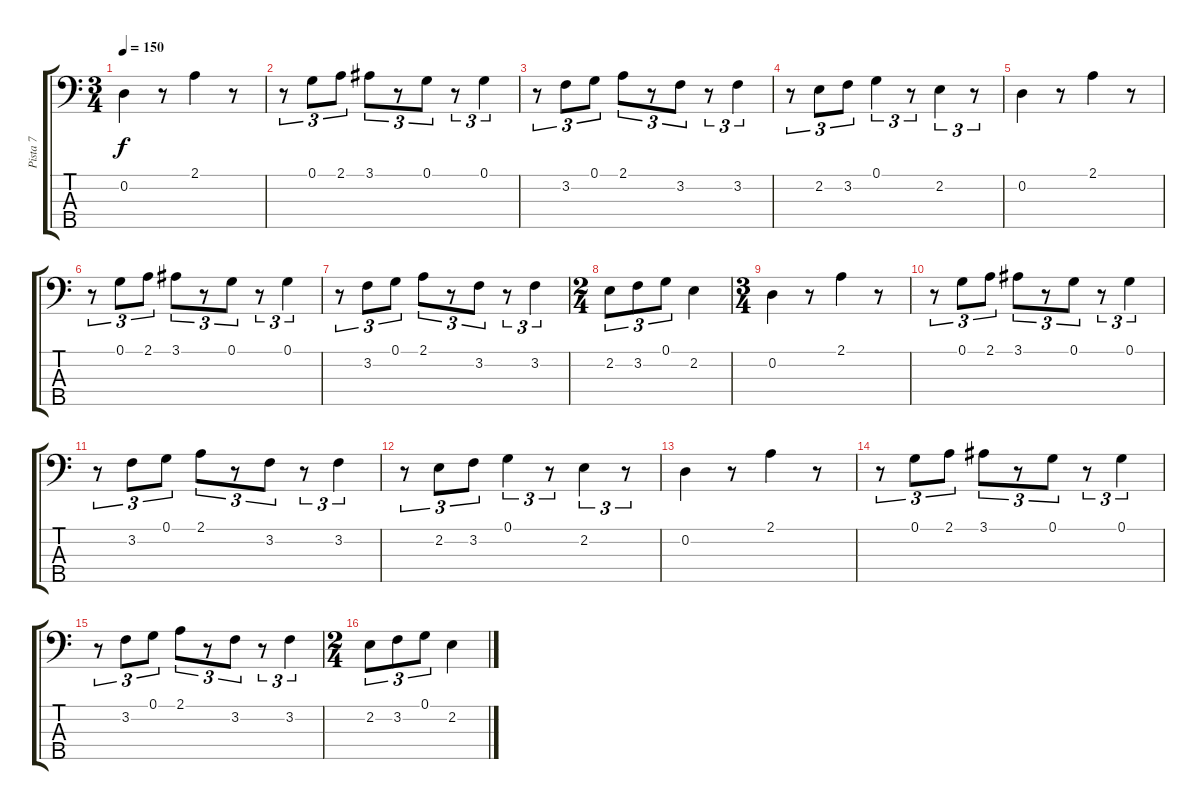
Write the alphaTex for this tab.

\track ("Pista 7" "Pista 7") {instrument fretlessbass}
\staff {score tabs}
\tuning (G2 D2 A1 E1 B0) {hide}
\ts (3 4)
\tempo 150
\clef f4
\ks c
0.2.4{dy f volume 10} r.8 2.1.4 r.8 |
r.8{tu (3 2)} 0.1.8{tu (3 2)} 2.1.8{tu (3 2)} 3.1.8{tu (3 2)} r.8{tu (3 2)} 0.1.8{tu (3 2)} r.8{tu (3 2)} 0.1.4{tu (3 2)} |
r.8{tu (3 2)} 3.2.8{tu (3 2)} 0.1.8{tu (3 2)} 2.1.8{tu (3 2)} r.8{tu (3 2)} 3.2.8{tu (3 2)} r.8{tu (3 2)} 3.2.4{tu (3 2)} |
r.8{tu (3 2)} 2.2.8{tu (3 2)} 3.2.8{tu (3 2)} 0.1.4{tu (3 2)} r.8{tu (3 2)} 2.2.4{tu (3 2)} r.8{tu (3 2)} |
0.2.4 r.8 2.1.4 r.8 |
r.8{tu (3 2)} 0.1.8{tu (3 2)} 2.1.8{tu (3 2)} 3.1.8{tu (3 2)} r.8{tu (3 2)} 0.1.8{tu (3 2)} r.8{tu (3 2)} 0.1.4{tu (3 2)} |
r.8{tu (3 2)} 3.2.8{tu (3 2)} 0.1.8{tu (3 2)} 2.1.8{tu (3 2)} r.8{tu (3 2)} 3.2.8{tu (3 2)} r.8{tu (3 2)} 3.2.4{tu (3 2)} |
\ts (2 4)
2.2.8{tu (3 2)} 3.2.8{tu (3 2)} 0.1.8{tu (3 2)} 2.2.4 |
\ts (3 4)
0.2.4{volume 10} r.8 2.1.4 r.8 |
r.8{tu (3 2)} 0.1.8{tu (3 2)} 2.1.8{tu (3 2)} 3.1.8{tu (3 2)} r.8{tu (3 2)} 0.1.8{tu (3 2)} r.8{tu (3 2)} 0.1.4{tu (3 2)} |
r.8{tu (3 2)} 3.2.8{tu (3 2)} 0.1.8{tu (3 2)} 2.1.8{tu (3 2)} r.8{tu (3 2)} 3.2.8{tu (3 2)} r.8{tu (3 2)} 3.2.4{tu (3 2)} |
r.8{tu (3 2)} 2.2.8{tu (3 2)} 3.2.8{tu (3 2)} 0.1.4{tu (3 2)} r.8{tu (3 2)} 2.2.4{tu (3 2)} r.8{tu (3 2)} |
0.2.4 r.8 2.1.4 r.8 |
r.8{tu (3 2)} 0.1.8{tu (3 2)} 2.1.8{tu (3 2)} 3.1.8{tu (3 2)} r.8{tu (3 2)} 0.1.8{tu (3 2)} r.8{tu (3 2)} 0.1.4{tu (3 2)} |
r.8{tu (3 2)} 3.2.8{tu (3 2)} 0.1.8{tu (3 2)} 2.1.8{tu (3 2)} r.8{tu (3 2)} 3.2.8{tu (3 2)} r.8{tu (3 2)} 3.2.4{tu (3 2)} |
\ts (2 4)
2.2.8{tu (3 2)} 3.2.8{tu (3 2)} 0.1.8{tu (3 2)} 2.2.4
